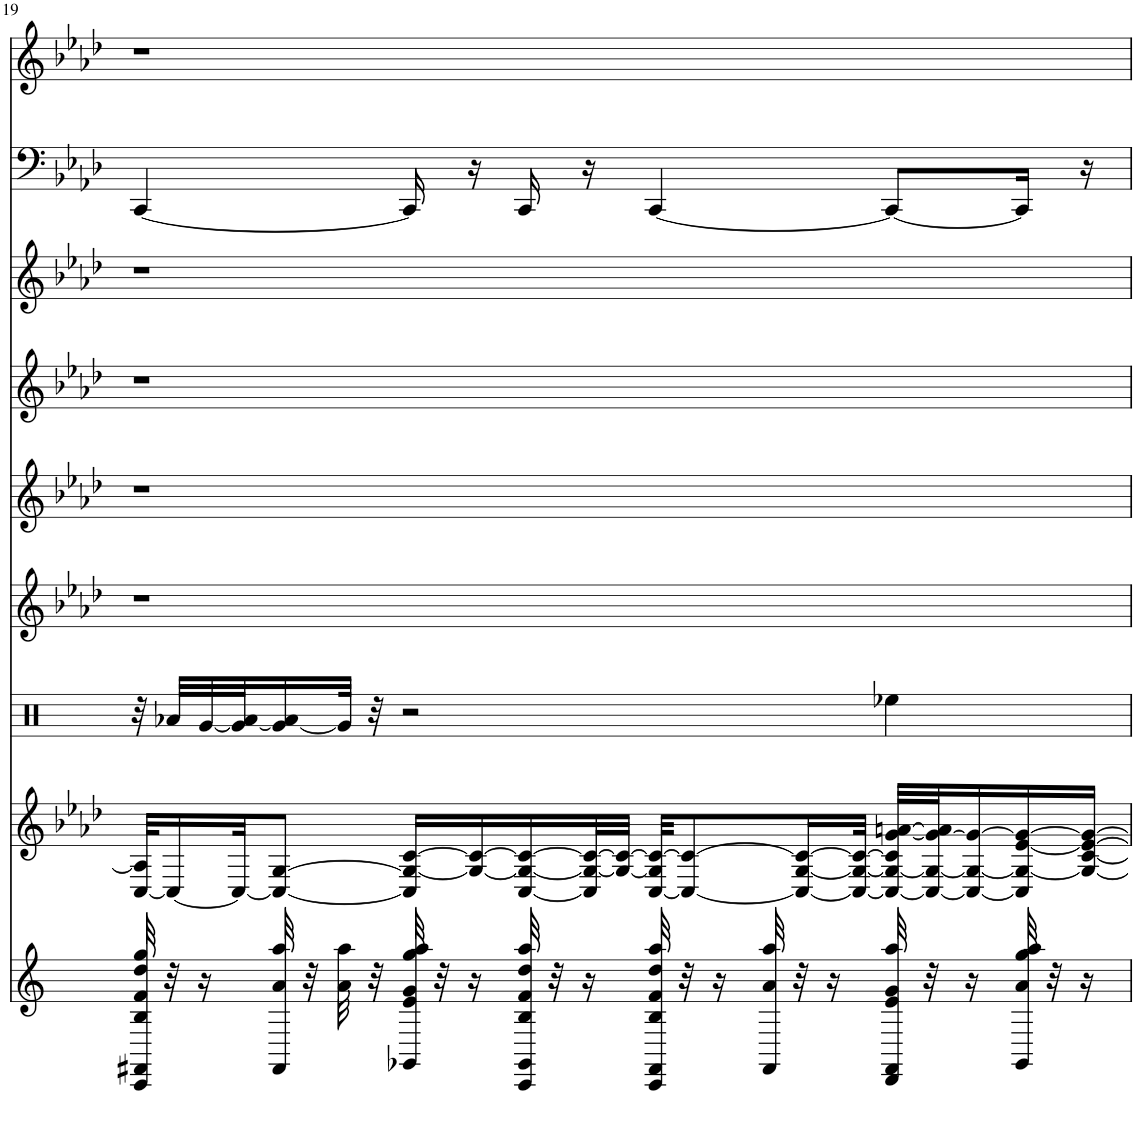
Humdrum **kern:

**kern	**kern	**kern	**kern	**kern	**kern	**kern	**kern	**kern
*part9	*part8	*part7	*part6	*part5	*part4	*part3	*part2	*part1
*staff9	*staff8	*staff7	*staff6	*staff5	*staff4	*staff3	*staff2	*staff1
*I"StringInstrument	*I"Electric Guitar	*I"StringInstrument	*I"StringInstrument	*I"Pan Flute	*I"Piano	*I"StringInstrument	*I"Electric Bass	*I"AKSAM&quot;GUNESI&quot;DOGDU
*I'Str	*I'Elec Gtr	*I'Str	*I'Str	*I'P Fl	*I'Pno	*I'Str	*I'Elec b	*
!!LO:PB:g=z
*clefG2	*clefG2	*clefX	*clefG2	*clefG2	*clefG2	*clefG2	*clefF4	*clefG2
*k[]	*k[b-e-a-d-]	*k[]	*k[b-e-a-d-]	*k[b-e-a-d-]	*k[b-e-a-d-]	*k[b-e-a-d-]	*k[b-e-a-d-]	*k[b-e-a-d-]
*M4/4	*M4/4	*M4/4	*M4/4	*M4/4	*M4/4	*M4/4	*M4/4	*M4/4
=19	=19	=19	=19	=19	=19	=19	=19	=19
32CC/ 32FF#X/ 32B/ 32f/ 32dd/ 32gg/	[32C/ 32A-/]KLL	32r	1r	1r	1r	1r	[4CC/	1r
32r	16C/_	32a-X/LLL	.	.	.	.	.	.
16r	.	[32g/	.	.	.	.	.	.
.	32C/JK_	32g/_ 32a/J	.	.	.	.	.	.
32FF#/ 32a/ 32aa/	8C/_ [8G/J	16g/_ 16a/	.	.	.	.	.	.
32r	.	.	.	.	.	.	.	.
32a\ 32aa\	.	32g/JJk]	.	.	.	.	.	.
32r	.	32r	.	.	.	.	.	.
32GG-X/ 32e/ 32g/ 32gg/ 32aa/	16C/] 16G/_ [16c/LL	2r	.	.	.	.	16CC/]	.
32r	.	.	.	.	.	.	.	.
16r	16G/_ 16c/_	.	.	.	.	.	16r	.
32CC/ 32GG-/ 32B/ 32f/ 32dd/ 32aa/	[16C/ 16G/_ 16c/_	.	.	.	.	.	16CC/	.
32r	.	.	.	.	.	.	.	.
16r	32C/] 32G/_ 32c/_L	.	.	.	.	.	16r	.
.	32G/_ 32c/_JJJ	.	.	.	.	.	.	.
32CC/ 32FF#/ 32B/ 32f/ 32dd/ 32aa/	[32C/ 32G/] 32c/_KKL	.	.	.	.	.	[4CC/	.
32r	8C/_ 8c/_	.	.	.	.	.	.	.
16r	.	.	.	.	.	.	.	.
32FF#/ 32a/ 32aa/	.	.	.	.	.	.	.	.
32r	16C/_ [16G/ 16c/_L	.	.	.	.	.	.	.
16r	.	.	.	.	.	.	.	.
.	32C/_ 32G/_ 32c/_JJk	.	.	.	.	.	.	.
32DD/ 32FF#/ 32e/ 32g/ 32aa/	32C/_ 32G/_ 32c/] [32g/ [32an/LLL	4ee-X\	.	.	.	.	8CC/L_	.
32r	32C/_ 32G/_ 32g/_ 32a/]J	.	.	.	.	.	.	.
16r	16C/_ 16G/_ 16g/_	.	.	.	.	.	.	.
32GG-/ 32a/ 32gg/ 32aa/	16C/] 16G/_ [16e-/ 16g/_	.	.	.	.	.	16CC/Jk]	.
32r	.	.	.	.	.	.	.	.
16r	16G/_ [16c/ 16e-/_ 16g/_JJ	.	.	.	.	.	16r	.
=	=	=	=	=	=	=	=	=
*-	*-	*-	*-	*-	*-	*-	*-	*-
